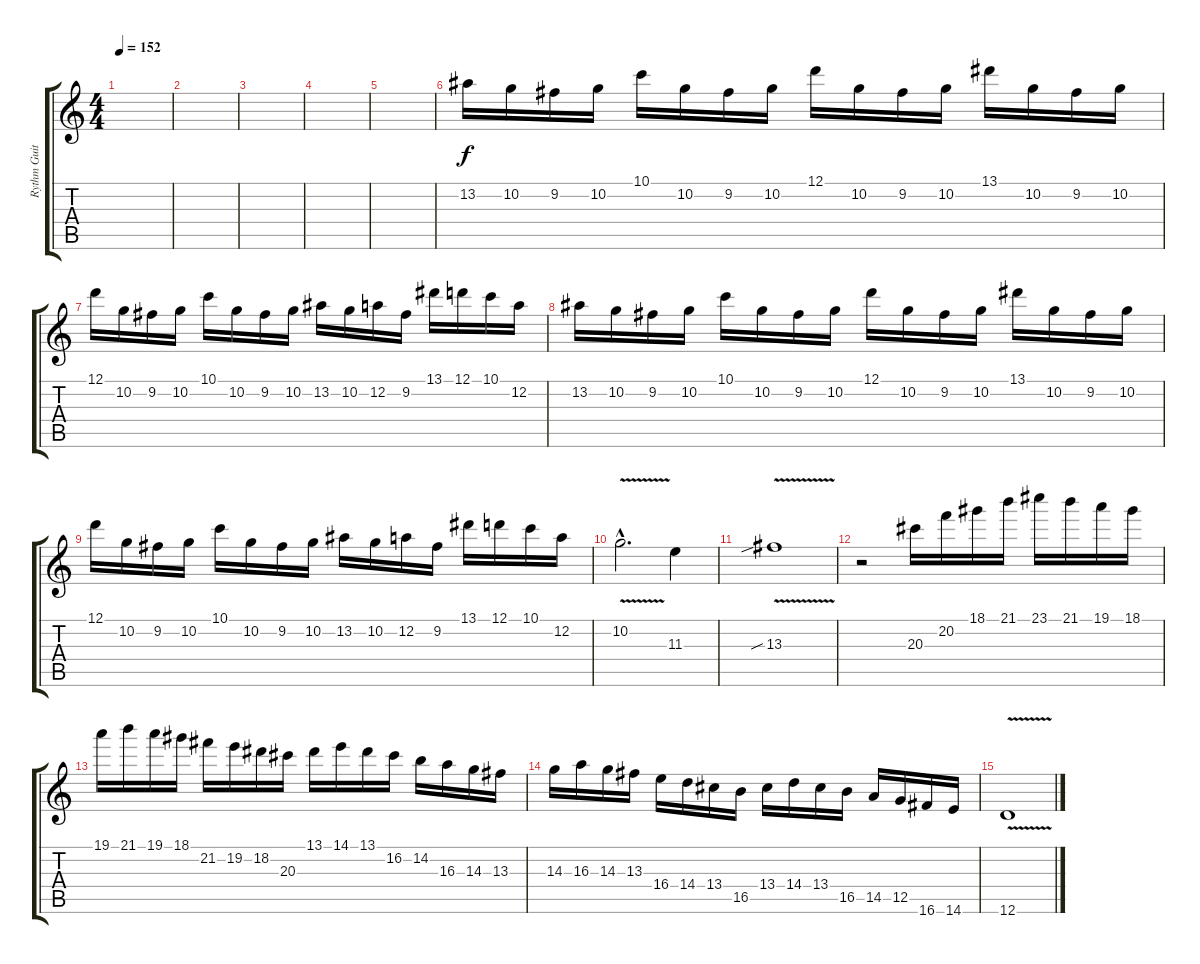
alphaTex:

\track ("Rythm Guitar" "Rythm Guit") {instrument distortionguitar}
\staff {score tabs}
\tuning (D4 A3 F3 C3 G2 D2) {hide}
\ts (4 4)
\tempo 152
\clef g2
\ks c
|
|
|
|
|
13.2.16 10.2.16 9.2.16 10.2.16 10.1.16 10.2.16 9.2.16 10.2.16 12.1.16 10.2.16 9.2.16 10.2.16 13.1.16 10.2.16 9.2.16 10.2.16 |
12.1.16 10.2.16 9.2.16 10.2.16 10.1.16 10.2.16 9.2.16 10.2.16 13.2.16 10.2.16 12.2.16 9.2.16 13.1.16 12.1.16 10.1.16 12.2.16 |
13.2.16 10.2.16 9.2.16 10.2.16 10.1.16 10.2.16 9.2.16 10.2.16 12.1.16 10.2.16 9.2.16 10.2.16 13.1.16 10.2.16 9.2.16 10.2.16 |
12.1.16 10.2.16 9.2.16 10.2.16 10.1.16 10.2.16 9.2.16 10.2.16 13.2.16 10.2.16 12.2.16 9.2.16 13.1.16 12.1.16 10.1.16 12.2.16 |
10.2{v hac}.2{d} 11.3.4 |
13.3{v sib}.1 |
r.2 20.3.16 20.2.16 18.1.16 21.1.16 23.1.16 21.1.16 19.1.16 18.1.16 |
19.1.16 21.1.16 19.1.16 18.1.16 21.2.16 19.2.16 18.2.16 20.3.16 13.1.16 14.1.16 13.1.16 16.2.16 14.2.16 16.3.16 14.3.16 13.3.16 |
14.3.16 16.3.16 14.3.16 13.3.16 16.4.16 14.4.16 13.4.16 16.5.16 13.4.16 14.4.16 13.4.16 16.5.16 14.5.16 12.5.16 16.6.16 14.6.16 |
12.6{v}.1
